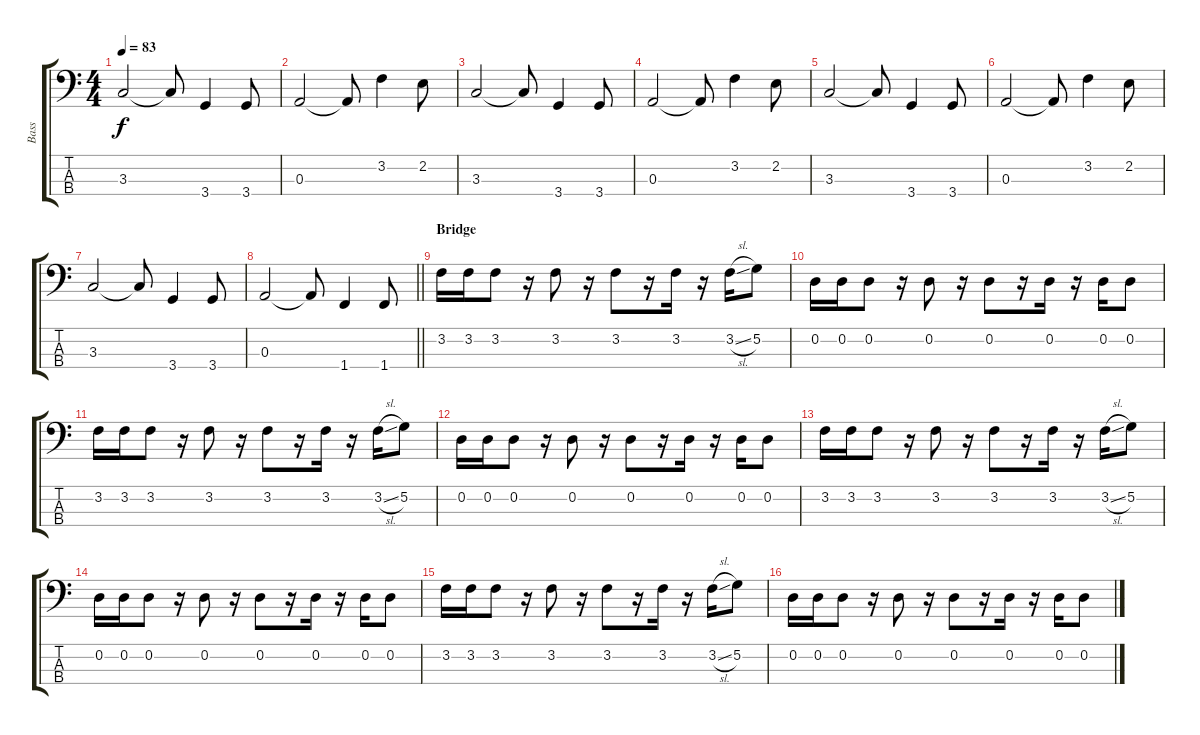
\track ("Bass" "Bass") {instrument electricbassfinger}
\staff {score tabs}
\tuning (G2 D2 A1 E1) {hide}
\ts (4 4)
\tempo 83
\clef f4
\ks c
3.3.2{dy f} 3.3{t}.8 3.4.4 3.4.8 |
0.3.2 0.3{t}.8 3.2.4 2.2.8 |
3.3.2 3.3{t}.8 3.4.4 3.4.8 |
0.3.2 0.3{t}.8 3.2.4 2.2.8 |
3.3.2 3.3{t}.8 3.4.4 3.4.8 |
0.3.2 0.3{t}.8 3.2.4 2.2.8 |
3.3.2 3.3{t}.8 3.4.4 3.4.8 |
\barLineRight lightlight
0.3.2 0.3{t}.8 1.4.4 1.4.8 |
\section ("" "Bridge")
3.2.16 3.2.16 3.2.8 r.16 3.2.8 r.16 3.2.8 r.16 3.2.16 r.16 3.2{sl}.16 5.2.8 |
0.2.16 0.2.16 0.2.8 r.16 0.2.8 r.16 0.2.8 r.16 0.2.16 r.16 0.2.16 0.2.8 |
3.2.16 3.2.16 3.2.8 r.16 3.2.8 r.16 3.2.8 r.16 3.2.16 r.16 3.2{sl}.16 5.2.8 |
0.2.16 0.2.16 0.2.8 r.16 0.2.8 r.16 0.2.8 r.16 0.2.16 r.16 0.2.16 0.2.8 |
3.2.16 3.2.16 3.2.8 r.16 3.2.8 r.16 3.2.8 r.16 3.2.16 r.16 3.2{sl}.16 5.2.8 |
0.2.16 0.2.16 0.2.8 r.16 0.2.8 r.16 0.2.8 r.16 0.2.16 r.16 0.2.16 0.2.8 |
3.2.16 3.2.16 3.2.8 r.16 3.2.8 r.16 3.2.8 r.16 3.2.16 r.16 3.2{sl}.16 5.2.8 |
0.2.16 0.2.16 0.2.8 r.16 0.2.8 r.16 0.2.8 r.16 0.2.16 r.16 0.2.16 0.2.8
